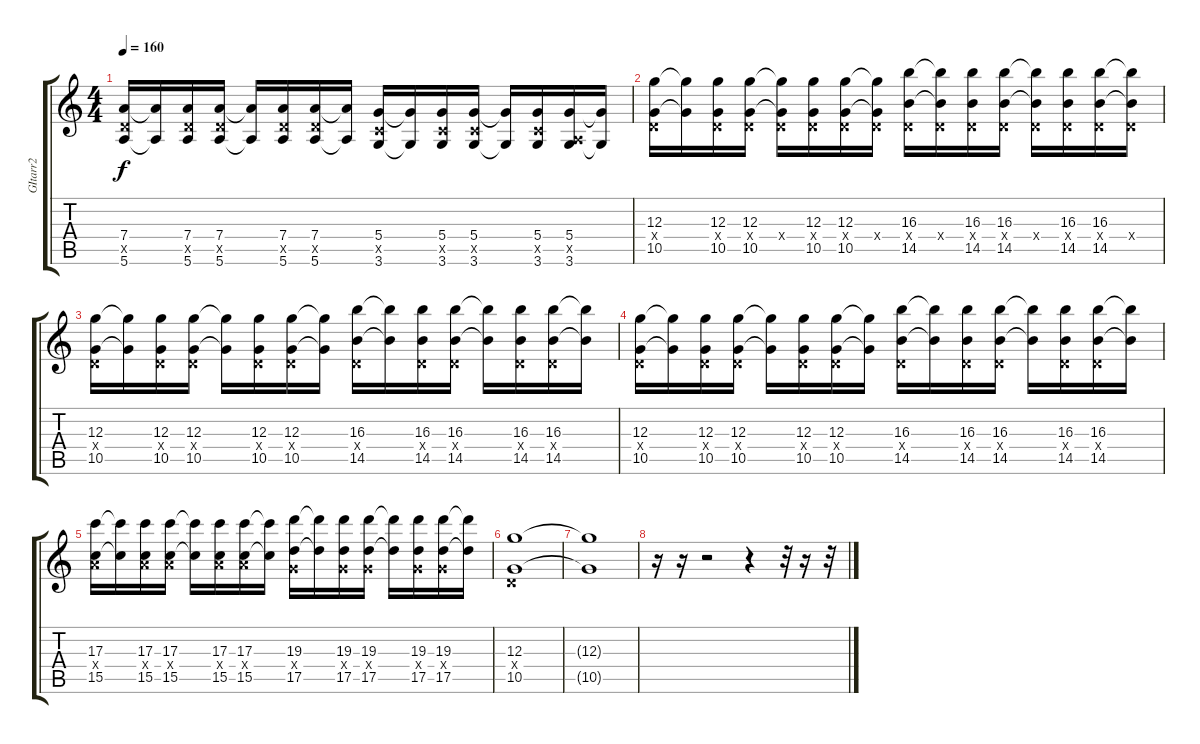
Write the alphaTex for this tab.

\track ("GItarr2" "GItarr2") {instrument distortionguitar}
\staff {score tabs}
\tuning (E4 B3 G3 D3 A2 E2) {hide}
\ts (4 4)
\tempo 160
\clef g2
\ks c
(7.4 5.5{x} 5.6).16{dy f} (7.4{t} 5.6{t}).16 (7.4 5.5{x} 5.6).16 (7.4 5.5{x} 5.6).16 (7.4{t} 5.6{t}).16 (7.4 5.5{x} 5.6).16 (7.4 5.5{x} 5.6).16 (7.4{t} 5.6{t}).16 (5.4 3.5{x} 3.6).16 (5.4{t} 3.6{t}).16 (5.4 3.5{x} 3.6).16 (5.4 3.5{x} 3.6).16 (5.4{t} 3.6{t}).16 (5.4 3.5{x} 3.6).16 (5.4 0.5{x} 3.6).16 (5.4{t} 3.6{t}).16 |
(12.3 0.4{x} 10.5).16 (12.3{t} 10.5{t}).16 (12.3 0.4{x} 10.5).16 (12.3 0.4{x} 10.5).16 (12.3{t} 0.4{x} 10.5{t}).16 (12.3 0.4{x} 10.5).16 (12.3 0.4{x} 10.5).16 (12.3{t} 0.4{x} 10.5{t}).16 (16.3 0.4{x} 14.5).16 (16.3{t} 0.4{x} 14.5{t}).16 (16.3 0.4{x} 14.5).16 (16.3 0.4{x} 14.5).16 (16.3{t} 0.4{x} 14.5{t}).16 (16.3 0.4{x} 14.5).16 (16.3 0.4{x} 14.5).16 (16.3{t} 0.4{x} 14.5{t}).16 |
(12.3 0.4{x} 10.5).16 (12.3{t} 10.5{t}).16 (12.3 0.4{x} 10.5).16 (12.3 0.4{x} 10.5).16 (12.3{t} 10.5{t}).16 (12.3 0.4{x} 10.5).16 (12.3 0.4{x} 10.5).16 (12.3{t} 10.5{t}).16 (16.3 0.4{x} 14.5).16 (16.3{t} 14.5{t}).16 (16.3 0.4{x} 14.5).16 (16.3 0.4{x} 14.5).16 (16.3{t} 14.5{t}).16 (16.3 0.4{x} 14.5).16 (16.3 0.4{x} 14.5).16 (16.3{t} 14.5{t}).16 |
(12.3 0.4{x} 10.5).16 (12.3{t} 10.5{t}).16 (12.3 0.4{x} 10.5).16 (12.3 0.4{x} 10.5).16 (12.3{t} 10.5{t}).16 (12.3 0.4{x} 10.5).16 (12.3 0.4{x} 10.5).16 (12.3{t} 10.5{t}).16 (16.3 0.4{x} 14.5).16 (16.3{t} 14.5{t}).16 (16.3 0.4{x} 14.5).16 (16.3 0.4{x} 14.5).16 (16.3{t} 14.5{t}).16 (16.3 0.4{x} 14.5).16 (16.3 0.4{x} 14.5).16 (16.3{t} 14.5{t}).16 |
(17.3 7.4{x} 15.5).16 (17.3{t} 15.5{t}).16 (17.3 7.4{x} 15.5).16 (17.3 7.4{x} 15.5).16 (17.3{t} 15.5{t}).16 (17.3 7.4{x} 15.5).16 (17.3 7.4{x} 15.5).16 (17.3{t} 15.5{t}).16 (19.3 5.4{x} 17.5).16 (19.3{t} 17.5{t}).16 (19.3 5.4{x} 17.5).16 (19.3 5.4{x} 17.5).16 (19.3{t} 17.5{t}).16 (19.3 5.4{x} 17.5).16 (19.3 5.4{x} 17.5).16 (19.3{t} 17.5{t}).16 |
(12.3 0.4{x} 10.5).1 |
(12.3{t} 10.5{t}).1{volume 4} |
r.16 r.16 r.2 r.4 r.32 r.16 r.32
